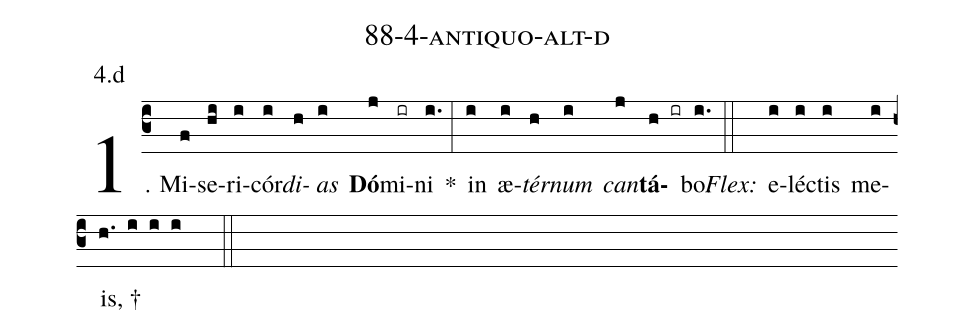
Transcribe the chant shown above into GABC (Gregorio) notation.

name: 88-4-antiquo-alt-d;
annotation: 4.d;
%%
(c3)1. Mi(f)se(hi)ri(i)cór(i)<i>di</i>(h)<i>as</i>(i) <b>Dó</b>(j)mi(ir)ni(i.) *(:) in(i) æ(i)<i>tér</i>(h)<i>num</i>(i) <i>can</i>(j)<b>tá</b>(h ir)bo.(i.) (::)
<i>Flex:</i>()  e(i)léc(i)tis(i) me(i)is, †(h. i i i  ::)
